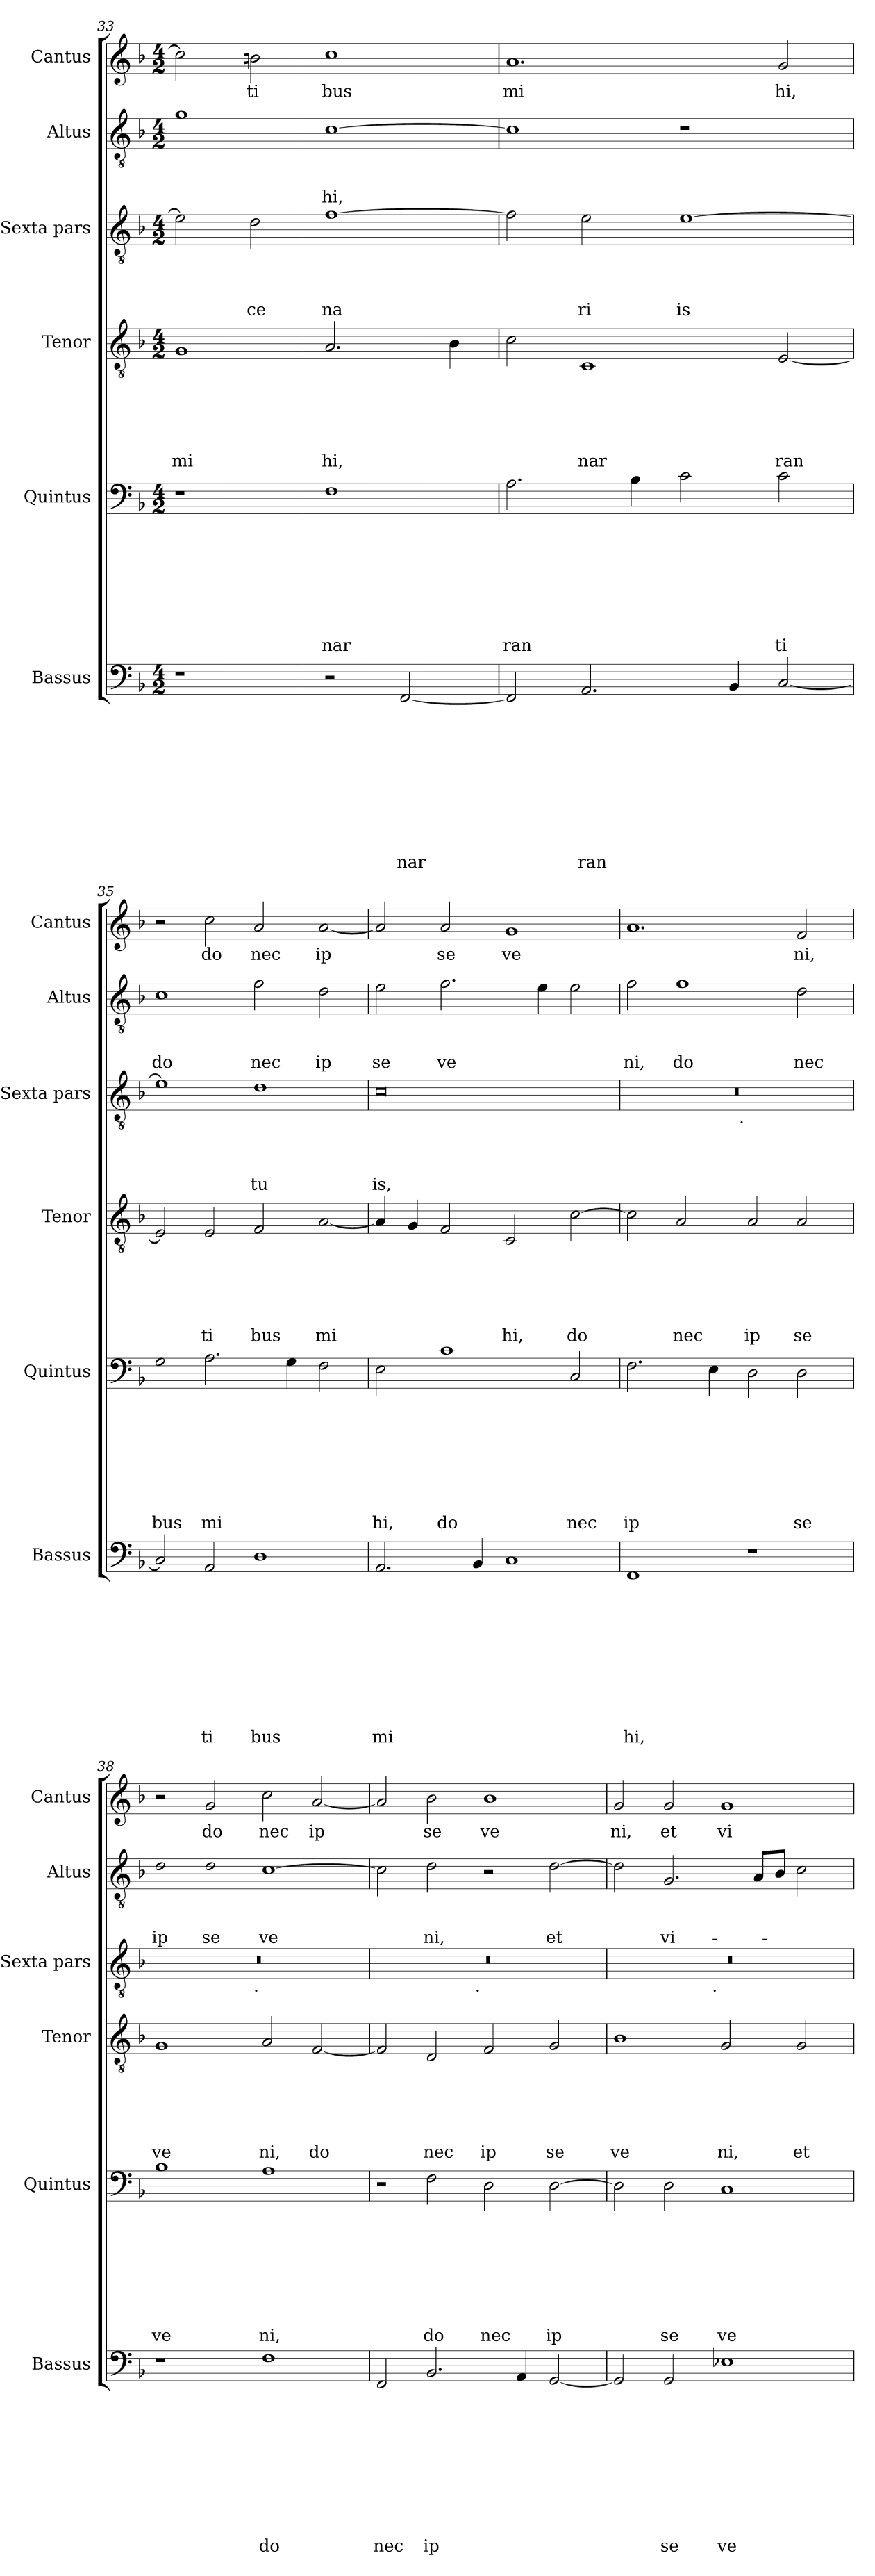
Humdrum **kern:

**kern	**text	**text	**text	**text	**text	**text	**text	**text	**text	**text	**kern	**text	**text	**text	**text	**text	**text	**text	**text	**kern	**text	**text	**text	**text	**text	**text	**kern	**text	**text	**text	**text	**kern	**text	**text	**text	**kern	**text
*part6	*part6	*part6	*part6	*part6	*part6	*part6	*part6	*part6	*part6	*part6	*part5	*part5	*part5	*part5	*part5	*part5	*part5	*part5	*part5	*part4	*part4	*part4	*part4	*part4	*part4	*part4	*part3	*part3	*part3	*part3	*part3	*part2	*part2	*part2	*part2	*part1	*part1
*staff6	*staff6	*staff6	*staff6	*staff6	*staff6	*staff6	*staff6	*staff6	*staff6	*staff6	*staff5	*staff5	*staff5	*staff5	*staff5	*staff5	*staff5	*staff5	*staff5	*staff4	*staff4	*staff4	*staff4	*staff4	*staff4	*staff4	*staff3	*staff3	*staff3	*staff3	*staff3	*staff2	*staff2	*staff2	*staff2	*staff1	*staff1
*I"Bassus	*	*	*	*	*	*	*	*	*	*	*I"Quintus	*	*	*	*	*	*	*	*	*I"Tenor	*	*	*	*	*	*	*I"Sexta pars	*	*	*	*	*I"Altus	*	*	*	*I"Cantus	*
*I'Bassus	*	*	*	*	*	*	*	*	*	*	*I'Quintus	*	*	*	*	*	*	*	*	*I'Tenor	*	*	*	*	*	*	*I'Sexta pars	*	*	*	*	*I'Altus	*	*	*	*I'Cantus	*
!!LO:LB:g=z
*clefF4	*	*	*	*	*	*	*	*	*	*	*clefF4	*	*	*	*	*	*	*	*	*clefGv2	*	*	*	*	*	*	*clefGv2	*	*	*	*	*clefGv2	*	*	*	*clefG2	*
*k[b-]	*	*	*	*	*	*	*	*	*	*	*k[b-]	*	*	*	*	*	*	*	*	*k[b-]	*	*	*	*	*	*	*k[b-]	*	*	*	*	*k[b-]	*	*	*	*k[b-]	*
*F:	*	*	*	*	*	*	*	*	*	*	*F:	*	*	*	*	*	*	*	*	*F:	*	*	*	*	*	*	*F:	*	*	*	*	*F:	*	*	*	*F:	*
*M4/2	*	*	*	*	*	*	*	*	*	*	*M4/2	*	*	*	*	*	*	*	*	*M4/2	*	*	*	*	*	*	*M4/2	*	*	*	*	*M4/2	*	*	*	*M4/2	*
=33	=33	=33	=33	=33	=33	=33	=33	=33	=33	=33	=33	=33	=33	=33	=33	=33	=33	=33	=33	=33	=33	=33	=33	=33	=33	=33	=33	=33	=33	=33	=33	=33	=33	=33	=33	=33	=33
!	!	!	!	!	!	!	!	!	!	!	!	!	!	!	!	!	!	!	!	!	!	!	!	!	!	!LO:LY:b	!	!	!	!	!	!	!	!	!	!	!
1r	.	.	.	.	.	.	.	.	.	.	1r	.	.	.	.	.	.	.	.	1G	.	.	.	.	.	mi	2e\]	.	.	.	.	1g	.	.	.	2cc\]	.
!	!	!	!	!	!	!	!	!	!	!	!	!	!	!	!	!	!	!	!	!	!	!	!	!	!	!	!	!	!	!	!LO:LY:b	!	!	!	!	!	!LO:LY:b
.	.	.	.	.	.	.	.	.	.	.	.	.	.	.	.	.	.	.	.	.	.	.	.	.	.	.	2d\	.	.	.	-ce	.	.	.	.	2b\	ti
!	!	!	!	!	!	!	!	!	!	!	!	!	!	!	!	!	!	!	!LO:LY:b	!	!	!	!	!	!	!LO:LY:b	!	!	!	!	!LO:LY:b	!	!	!	!LO:LY:b	!	!LO:LY:b
2r	.	.	.	.	.	.	.	.	.	.	1F	.	.	.	.	.	.	.	nar	2.A/	.	.	.	.	.	hi,	[>1f	.	.	.	na	[>1c	.	.	hi,	1cc	bus
!	!	!	!	!	!	!	!	!	!	!LO:LY:b	!	!	!	!	!	!	!	!	!	!	!	!	!	!	!	!	!	!	!	!	!	!	!	!	!	!	!
[<2FF/	.	.	.	.	.	.	.	.	.	nar	.	.	.	.	.	.	.	.	.	.	.	.	.	.	.	.	.	.	.	.	.	.	.	.	.	.	.
.	.	.	.	.	.	.	.	.	.	.	.	.	.	.	.	.	.	.	.	4B-\	.	.	.	.	.	.	.	.	.	.	.	.	.	.	.	.	.
=34	=34	=34	=34	=34	=34	=34	=34	=34	=34	=34	=34	=34	=34	=34	=34	=34	=34	=34	=34	=34	=34	=34	=34	=34	=34	=34	=34	=34	=34	=34	=34	=34	=34	=34	=34	=34	=34
!	!	!	!	!	!	!	!	!	!	!	!	!	!	!	!	!	!	!	!LO:LY:b	!	!	!	!	!	!	!	!	!	!	!	!	!	!	!	!	!	!LO:LY:b
2FF/]	.	.	.	.	.	.	.	.	.	.	2.A\	.	.	.	.	.	.	.	ran	2c\	.	.	.	.	.	.	2f\]	.	.	.	.	1c]	.	.	.	1.a	mi
!	!	!	!	!	!	!	!	!	!	!LO:LY:b	!	!	!	!	!	!	!	!	!	!	!	!	!	!	!	!LO:LY:b	!	!	!	!	!LO:LY:b	!	!	!	!	!	!
2.AA/	.	.	.	.	.	.	.	.	.	ran	.	.	.	.	.	.	.	.	.	1C	.	.	.	.	.	nar	2e\	.	.	.	ri	.	.	.	.	.	.
.	.	.	.	.	.	.	.	.	.	.	4B-\	.	.	.	.	.	.	.	.	.	.	.	.	.	.	.	.	.	.	.	.	.	.	.	.	.	.
!	!	!	!	!	!	!	!	!	!	!	!	!	!	!	!	!	!	!	!	!	!	!	!	!	!	!	!	!	!	!	!LO:LY:b	!	!	!	!	!	!
.	.	.	.	.	.	.	.	.	.	.	2c\	.	.	.	.	.	.	.	.	.	.	.	.	.	.	.	[>1e	.	.	.	is	1r	.	.	.	.	.
4BB-/	.	.	.	.	.	.	.	.	.	.	.	.	.	.	.	.	.	.	.	.	.	.	.	.	.	.	.	.	.	.	.	.	.	.	.	.	.
!	!	!	!	!	!	!	!	!	!	!	!	!	!	!	!	!	!	!	!LO:LY:b	!	!	!	!	!	!	!LO:LY:b	!	!	!	!	!	!	!	!	!	!	!LO:LY:b
[<2C/	.	.	.	.	.	.	.	.	.	.	2c\	.	.	.	.	.	.	.	ti	[<2E/	.	.	.	.	.	ran	.	.	.	.	.	.	.	.	.	2g/	hi,
=35	=35	=35	=35	=35	=35	=35	=35	=35	=35	=35	=35	=35	=35	=35	=35	=35	=35	=35	=35	=35	=35	=35	=35	=35	=35	=35	=35	=35	=35	=35	=35	=35	=35	=35	=35	=35	=35
!	!	!	!	!	!	!	!	!	!	!	!	!	!	!	!	!	!	!	!LO:LY:b	!	!	!	!	!	!	!	!	!	!	!	!	!	!	!	!LO:LY:b	!	!
2C/]	.	.	.	.	.	.	.	.	.	.	2G\	.	.	.	.	.	.	.	bus	2E/]	.	.	.	.	.	.	1e]	.	.	.	.	1c	.	.	do	2r	.
!	!	!	!	!	!	!	!	!	!	!LO:LY:b	!	!	!	!	!	!	!	!	!LO:LY:b	!	!	!	!	!	!	!LO:LY:b	!	!	!	!	!	!	!	!	!	!	!LO:LY:b
2AA/	.	.	.	.	.	.	.	.	.	ti	2.A\	.	.	.	.	.	.	.	mi	2E/	.	.	.	.	.	ti	.	.	.	.	.	.	.	.	.	2cc\	do
!	!	!	!	!	!	!	!	!	!	!LO:LY:b	!	!	!	!	!	!	!	!	!	!	!	!	!	!	!	!LO:LY:b	!	!	!	!	!LO:LY:b	!	!	!	!LO:LY:b	!	!LO:LY:b
1D	.	.	.	.	.	.	.	.	.	bus	.	.	.	.	.	.	.	.	.	2F/	.	.	.	.	.	bus	1d	.	.	.	tu	2f\	.	.	nec	2a/	nec
.	.	.	.	.	.	.	.	.	.	.	4G\	.	.	.	.	.	.	.	.	.	.	.	.	.	.	.	.	.	.	.	.	.	.	.	.	.	.
!	!	!	!	!	!	!	!	!	!	!	!	!	!	!	!	!	!	!	!	!	!	!	!	!	!	!LO:LY:b	!	!	!	!	!	!	!	!	!LO:LY:b	!	!LO:LY:b
.	.	.	.	.	.	.	.	.	.	.	2F\	.	.	.	.	.	.	.	.	[<2A/	.	.	.	.	.	mi	.	.	.	.	.	2d\	.	.	ip	[<2a/	ip
=36	=36	=36	=36	=36	=36	=36	=36	=36	=36	=36	=36	=36	=36	=36	=36	=36	=36	=36	=36	=36	=36	=36	=36	=36	=36	=36	=36	=36	=36	=36	=36	=36	=36	=36	=36	=36	=36
!	!	!	!	!	!	!	!	!	!	!LO:LY:b	!	!	!	!	!	!	!	!	!LO:LY:b	!	!	!	!	!	!	!	!	!	!	!	!LO:LY:b	!	!	!	!LO:LY:b	!	!
2.AA/	.	.	.	.	.	.	.	.	.	mi	2E\	.	.	.	.	.	.	.	hi,	4A/]	.	.	.	.	.	.	0c	.	.	.	is,	2e\	.	.	se	2a/]	.
.	.	.	.	.	.	.	.	.	.	.	.	.	.	.	.	.	.	.	.	4G/	.	.	.	.	.	.	.	.	.	.	.	.	.	.	.	.	.
!	!	!	!	!	!	!	!	!	!	!	!	!	!	!	!	!	!	!	!LO:LY:b	!	!	!	!	!	!	!	!	!	!	!	!	!	!	!	!LO:LY:b	!	!LO:LY:b
.	.	.	.	.	.	.	.	.	.	.	1c	.	.	.	.	.	.	.	do	2F/	.	.	.	.	.	.	.	.	.	.	.	2.f\	.	.	ve	2a/	se
4BB-/	.	.	.	.	.	.	.	.	.	.	.	.	.	.	.	.	.	.	.	.	.	.	.	.	.	.	.	.	.	.	.	.	.	.	.	.	.
!	!	!	!	!	!	!	!	!	!	!	!	!	!	!	!	!	!	!	!	!	!	!	!	!	!	!LO:LY:b	!	!	!	!	!	!	!	!	!	!	!LO:LY:b
1C	.	.	.	.	.	.	.	.	.	.	.	.	.	.	.	.	.	.	.	2C/	.	.	.	.	.	hi,	.	.	.	.	.	.	.	.	.	1g	ve
.	.	.	.	.	.	.	.	.	.	.	.	.	.	.	.	.	.	.	.	.	.	.	.	.	.	.	.	.	.	.	.	4e\	.	.	.	.	.
!	!	!	!	!	!	!	!	!	!	!	!	!	!	!	!	!	!	!	!LO:LY:b	!	!	!	!	!	!	!LO:LY:b	!	!	!	!	!	!	!	!	!	!	!
.	.	.	.	.	.	.	.	.	.	.	2C/	.	.	.	.	.	.	.	nec	[>2c\	.	.	.	.	.	do	.	.	.	.	.	2e\	.	.	.	.	.
=37	=37	=37	=37	=37	=37	=37	=37	=37	=37	=37	=37	=37	=37	=37	=37	=37	=37	=37	=37	=37	=37	=37	=37	=37	=37	=37	=37	=37	=37	=37	=37	=37	=37	=37	=37	=37	=37
!	!	!	!	!	!	!	!	!	!	!LO:LY:b	!	!	!	!	!	!	!	!	!LO:LY:b	!	!	!	!	!	!	!	!	!	!	!	!	!	!	!	!LO:LY:b	!	!
*	*	*	*	*	*	*	*	*	*	*	*	*	*	*	*	*	*	*	*	*	*	*	*	*	*	*	*^	*	*	*	*	*	*	*	*	*	*
1FF	.	.	.	.	.	.	.	.	.	hi,	2.F\	.	.	.	.	.	.	.	ip	2c\]	.	.	.	.	.	.	0r	2ryy	.	.	.	.	2f\	.	.	ni,	1.a	.
!	!	!	!	!	!	!	!	!	!	!	!	!	!	!	!	!	!	!	!	!	!	!	!	!	!	!LO:LY:b	!	!	!	!	!	!	!	!	!	!LO:LY:b	!	!
.	.	.	.	.	.	.	.	.	.	.	.	.	.	.	.	.	.	.	.	2A/	.	.	.	.	.	nec	.	4...ryy	.	.	.	.	1f	.	.	do	.	.
.	.	.	.	.	.	.	.	.	.	.	4E\	.	.	.	.	.	.	.	.	.	.	.	.	.	.	.	.	.	.	.	.	.	.	.	.	.	.	.
!	!	!	!	!	!	!	!	!	!	!	!	!	!	!	!	!	!	!	!	!	!	!	!	!	!	!	!	!LO:TX:b:t=.	!	!	!	!	!	!	!	!	!	!
.	.	.	.	.	.	.	.	.	.	.	.	.	.	.	.	.	.	.	.	.	.	.	.	.	.	.	.	1ryy	.	.	.	.	.	.	.	.	.	.
!	!	!	!	!	!	!	!	!	!	!	!	!	!	!	!	!	!	!	!	!	!	!	!	!	!	!LO:LY:b	!	!	!	!	!	!	!	!	!	!	!	!
1r	.	.	.	.	.	.	.	.	.	.	2D\	.	.	.	.	.	.	.	.	2A/	.	.	.	.	.	ip	.	.	.	.	.	.	.	.	.	.	.	.
!	!	!	!	!	!	!	!	!	!	!	!	!	!	!	!	!	!	!	!LO:LY:b	!	!	!	!	!	!	!LO:LY:b	!	!	!	!	!	!	!	!	!	!LO:LY:b	!	!LO:LY:b
.	.	.	.	.	.	.	.	.	.	.	2D\	.	.	.	.	.	.	.	se	2A/	.	.	.	.	.	se	.	.	.	.	.	.	2d\	.	.	nec	2f/	ni,
.	.	.	.	.	.	.	.	.	.	.	.	.	.	.	.	.	.	.	.	.	.	.	.	.	.	.	.	32ryy	.	.	.	.	.	.	.	.	.	.
=38	=38	=38	=38	=38	=38	=38	=38	=38	=38	=38	=38	=38	=38	=38	=38	=38	=38	=38	=38	=38	=38	=38	=38	=38	=38	=38	=38	=38	=38	=38	=38	=38	=38	=38	=38	=38	=38	=38
!	!	!	!	!	!	!	!	!	!	!	!	!	!	!	!	!	!	!	!LO:LY:b	!	!	!	!	!	!	!LO:LY:b	!	!	!	!	!	!	!	!	!	!LO:LY:b	!	!
1r	.	.	.	.	.	.	.	.	.	.	1B-	.	.	.	.	.	.	.	ve	1G	.	.	.	.	.	ve	0r	2ryy	.	.	.	.	2d\	.	.	ip	2r	.
!	!	!	!	!	!	!	!	!	!	!	!	!	!	!	!	!	!	!	!	!	!	!	!	!	!	!	!	!	!	!	!	!	!	!	!	!LO:LY:b	!	!LO:LY:b
.	.	.	.	.	.	.	.	.	.	.	.	.	.	.	.	.	.	.	.	.	.	.	.	.	.	.	.	4...ryy	.	.	.	.	2d\	.	.	se	2g/	do
!	!	!	!	!	!	!	!	!	!	!	!	!	!	!	!	!	!	!	!	!	!	!	!	!	!	!	!	!LO:TX:b:t=.	!	!	!	!	!	!	!	!	!	!
.	.	.	.	.	.	.	.	.	.	.	.	.	.	.	.	.	.	.	.	.	.	.	.	.	.	.	.	1ryy	.	.	.	.	.	.	.	.	.	.
!	!	!	!	!	!	!	!	!	!	!LO:LY:b	!	!	!	!	!	!	!	!	!LO:LY:b	!	!	!	!	!	!	!LO:LY:b	!	!	!	!	!	!	!	!	!	!LO:LY:b	!	!LO:LY:b
1F	.	.	.	.	.	.	.	.	.	do	1A	.	.	.	.	.	.	.	ni,	2A/	.	.	.	.	.	ni,	.	.	.	.	.	.	[>1c	.	.	ve	2cc\	nec
!	!	!	!	!	!	!	!	!	!	!	!	!	!	!	!	!	!	!	!	!	!	!	!	!	!	!LO:LY:b	!	!	!	!	!	!	!	!	!	!	!	!LO:LY:b
.	.	.	.	.	.	.	.	.	.	.	.	.	.	.	.	.	.	.	.	[<2F/	.	.	.	.	.	do	.	.	.	.	.	.	.	.	.	.	[<2a/	ip
.	.	.	.	.	.	.	.	.	.	.	.	.	.	.	.	.	.	.	.	.	.	.	.	.	.	.	.	32ryy	.	.	.	.	.	.	.	.	.	.
=39	=39	=39	=39	=39	=39	=39	=39	=39	=39	=39	=39	=39	=39	=39	=39	=39	=39	=39	=39	=39	=39	=39	=39	=39	=39	=39	=39	=39	=39	=39	=39	=39	=39	=39	=39	=39	=39	=39
!	!	!	!	!	!	!	!	!	!	!LO:LY:b	!	!	!	!	!	!	!	!	!	!	!	!	!	!	!	!	!	!	!	!	!	!	!	!	!	!	!	!
2FF/	.	.	.	.	.	.	.	.	.	nec	2r	.	.	.	.	.	.	.	.	2F/]	.	.	.	.	.	.	0r	2ryy	.	.	.	.	2c\]	.	.	.	2a/]	.
!	!	!	!	!	!	!	!	!	!	!LO:LY:b	!	!	!	!	!	!	!	!	!LO:LY:b	!	!	!	!	!	!	!LO:LY:b	!	!	!	!	!	!	!	!	!	!LO:LY:b	!	!LO:LY:b
2.BB-/	.	.	.	.	.	.	.	.	.	ip	2F\	.	.	.	.	.	.	.	do	2D/	.	.	.	.	.	nec	.	4...ryy	.	.	.	.	2d\	.	.	ni,	2b-\	se
!	!	!	!	!	!	!	!	!	!	!	!	!	!	!	!	!	!	!	!	!	!	!	!	!	!	!	!	!LO:TX:b:t=.	!	!	!	!	!	!	!	!	!	!
.	.	.	.	.	.	.	.	.	.	.	.	.	.	.	.	.	.	.	.	.	.	.	.	.	.	.	.	1ryy	.	.	.	.	.	.	.	.	.	.
!	!	!	!	!	!	!	!	!	!	!	!	!	!	!	!	!	!	!	!LO:LY:b	!	!	!	!	!	!	!LO:LY:b	!	!	!	!	!	!	!	!	!	!	!	!LO:LY:b
.	.	.	.	.	.	.	.	.	.	.	2D\	.	.	.	.	.	.	.	nec	2F/	.	.	.	.	.	ip	.	.	.	.	.	.	2r	.	.	.	1b-	ve
4AA/	.	.	.	.	.	.	.	.	.	.	.	.	.	.	.	.	.	.	.	.	.	.	.	.	.	.	.	.	.	.	.	.	.	.	.	.	.	.
!	!	!	!	!	!	!	!	!	!	!	!	!	!	!	!	!	!	!	!LO:LY:b	!	!	!	!	!	!	!LO:LY:b	!	!	!	!	!	!	!	!	!	!LO:LY:b	!	!
[>2GG/	.	.	.	.	.	.	.	.	.	.	[>2D\	.	.	.	.	.	.	.	ip	2G/	.	.	.	.	.	se	.	.	.	.	.	.	[>2d\	.	.	et	.	.
.	.	.	.	.	.	.	.	.	.	.	.	.	.	.	.	.	.	.	.	.	.	.	.	.	.	.	.	32ryy	.	.	.	.	.	.	.	.	.	.
!!LO:PB:g=z
=40	=40	=40	=40	=40	=40	=40	=40	=40	=40	=40	=40	=40	=40	=40	=40	=40	=40	=40	=40	=40	=40	=40	=40	=40	=40	=40	=40	=40	=40	=40	=40	=40	=40	=40	=40	=40	=40	=40
!	!	!	!	!	!	!	!	!	!	!	!	!	!	!	!	!	!	!	!	!	!	!	!	!	!	!LO:LY:b	!	!	!	!	!	!	!	!	!	!	!	!LO:LY:b
2GG/]	.	.	.	.	.	.	.	.	.	.	2D\]	.	.	.	.	.	.	.	.	1B-	.	.	.	.	.	ve	0r	2ryy	.	.	.	.	2d\]	.	.	.	2g/	ni,
!	!	!	!	!	!	!	!	!	!	!LO:LY:b	!	!	!	!	!	!	!	!	!LO:LY:b	!	!	!	!	!	!	!	!	!	!	!	!	!	!	!	!	!LO:LY:b	!	!LO:LY:b
2GG/	.	.	.	.	.	.	.	.	.	se	2D\	.	.	.	.	.	.	.	se	.	.	.	.	.	.	.	.	4...ryy	.	.	.	.	2.G/	.	.	vi-	2g/	et
!	!	!	!	!	!	!	!	!	!	!	!	!	!	!	!	!	!	!	!	!	!	!	!	!	!	!	!	!LO:TX:b:t=.	!	!	!	!	!	!	!	!	!	!
.	.	.	.	.	.	.	.	.	.	.	.	.	.	.	.	.	.	.	.	.	.	.	.	.	.	.	.	1ryy	.	.	.	.	.	.	.	.	.	.
!	!	!	!	!	!	!	!	!	!	!LO:LY:b	!	!	!	!	!	!	!	!	!LO:LY:b	!	!	!	!	!	!	!LO:LY:b	!	!	!	!	!	!	!	!	!	!	!	!LO:LY:b
1E-X	.	.	.	.	.	.	.	.	.	ve-	1C	.	.	.	.	.	.	.	ve-	2G/	.	.	.	.	.	ni,	.	.	.	.	.	.	.	.	.	.	1g	vi
.	.	.	.	.	.	.	.	.	.	.	.	.	.	.	.	.	.	.	.	.	.	.	.	.	.	.	.	.	.	.	.	.	8A/L	.	.	.	.	.
.	.	.	.	.	.	.	.	.	.	.	.	.	.	.	.	.	.	.	.	.	.	.	.	.	.	.	.	.	.	.	.	.	8B-/J	.	.	.	.	.
!	!	!	!	!	!	!	!	!	!	!	!	!	!	!	!	!	!	!	!	!	!	!	!	!	!	!LO:LY:b	!	!	!	!	!	!	!	!	!	!	!	!
.	.	.	.	.	.	.	.	.	.	.	.	.	.	.	.	.	.	.	.	2G/	.	.	.	.	.	et	.	.	.	.	.	.	2c\	.	.	.	.	.
.	.	.	.	.	.	.	.	.	.	.	.	.	.	.	.	.	.	.	.	.	.	.	.	.	.	.	.	32ryy	.	.	.	.	.	.	.	.	.	.
*	*	*	*	*	*	*	*	*	*	*	*	*	*	*	*	*	*	*	*	*	*	*	*	*	*	*	*v	*v	*	*	*	*	*	*	*	*	*	*
=	=	=	=	=	=	=	=	=	=	=	=	=	=	=	=	=	=	=	=	=	=	=	=	=	=	=	=	=	=	=	=	=	=	=	=	=	=
*-	*-	*-	*-	*-	*-	*-	*-	*-	*-	*-	*-	*-	*-	*-	*-	*-	*-	*-	*-	*-	*-	*-	*-	*-	*-	*-	*-	*-	*-	*-	*-	*-	*-	*-	*-	*-	*-
